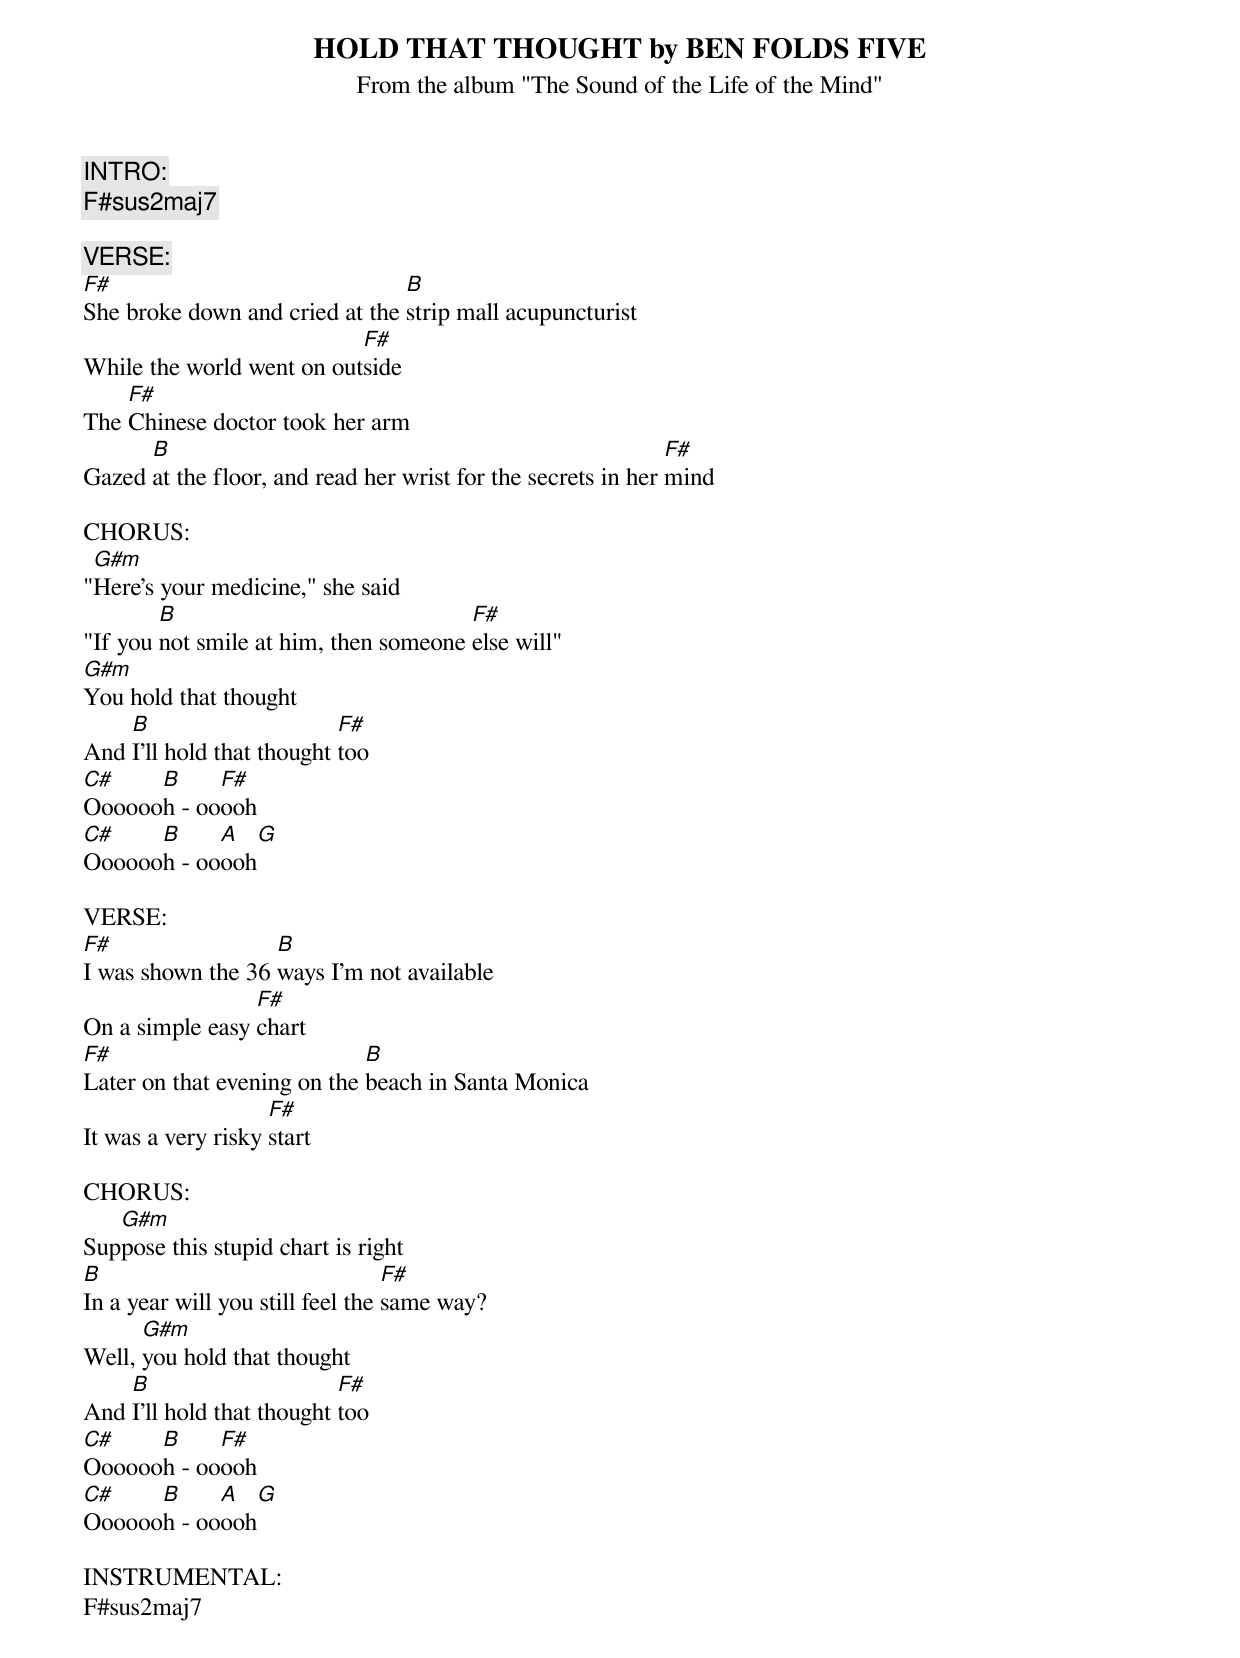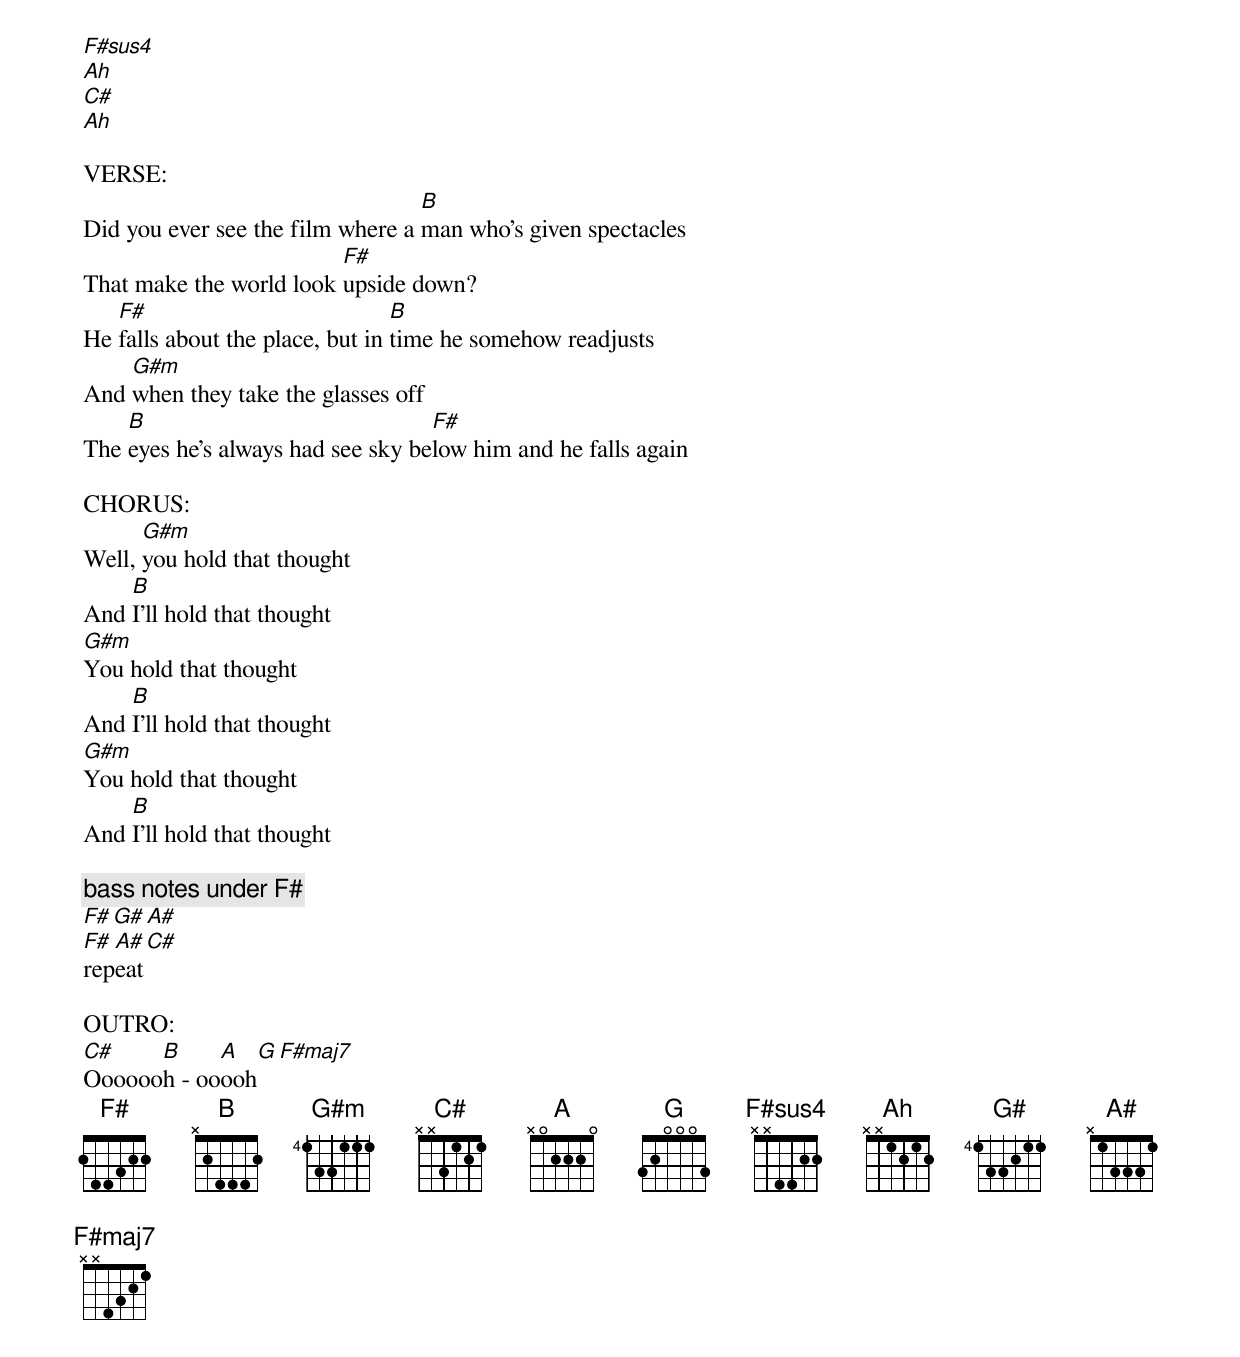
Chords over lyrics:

HOLD THAT THOUGHT by BEN FOLDS FIVE
From the album "The Sound of the Life of the Mind"

INTRO:
F#sus2maj7

VERSE:
F#                              B
She broke down and cried at the strip mall acupuncturist
                           F#
While the world went on outside
    F#
The Chinese doctor took her arm
      B                                                       F#
Gazed at the floor, and read her wrist for the secrets in her mind

CHORUS:
 G#m
"Here's your medicine," she said
        B                              F#
"If you not smile at him, then someone else will"
G#m
You hold that thought
    B                      F#
And I'll hold that thought too
C#    B     F#
Ooooooh - ooooh
C#    B     A     G
Ooooooh - ooooh

VERSE:
F#                 B
I was shown the 36 ways I'm not available
                 F#
On a simple easy chart
F#                           B
Later on that evening on the beach in Santa Monica
                    F#
It was a very risky start

CHORUS:
   G#m
Suppose this stupid chart is right
B                                 F#
In a year will you still feel the same way?
      G#m
Well, you hold that thought
    B                      F#
And I'll hold that thought too
C#    B     F#
Ooooooh - ooooh
C#    B     A     G
Ooooooh - ooooh

INSTRUMENTAL:
F#sus2maj7

F#sus4
Ah
C#
Ah

VERSE:
                                  B
Did you ever see the film where a man who's given spectacles
                         F#
That make the world look upside down?
   F#                            B
He falls about the place, but in time he somehow readjusts
    G#m
And when they take the glasses off
    B                              F#
The eyes he's always had see sky below him and he falls again

CHORUS:
      G#m
Well, you hold that thought
    B
And I'll hold that thought
G#m
You hold that thought
    B
And I'll hold that thought
G#m
You hold that thought
    B
And I'll hold that thought

[bass notes under F#]
F# G# A#
F# A# C#
repeat

OUTRO:
C#    B     A     G  F#maj7
Ooooooh - ooooh
